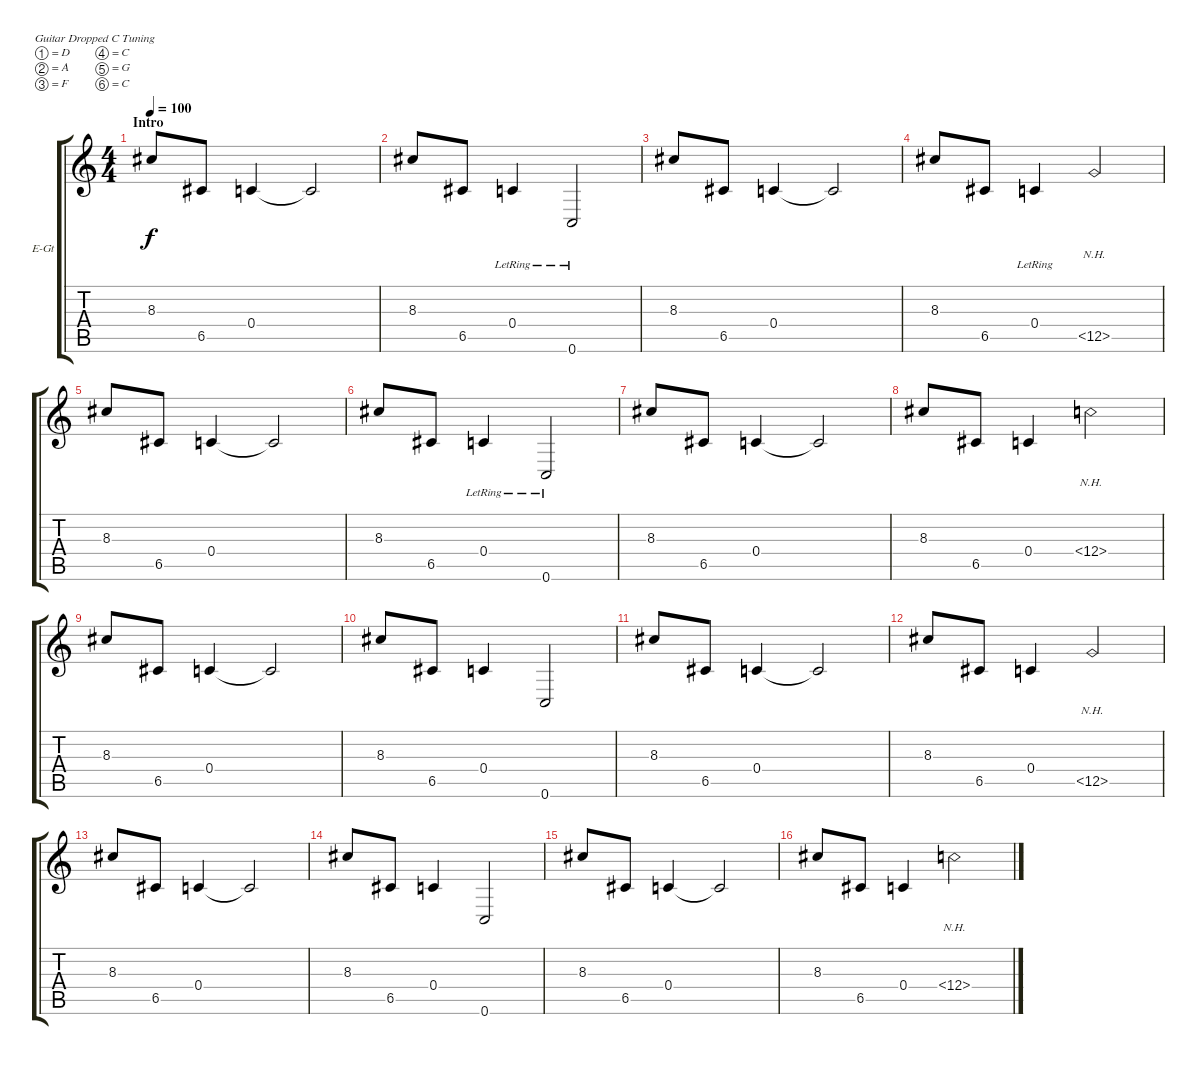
\bracketExtendMode groupsimilarinstruments
\firstSystemTrackNameOrientation horizontal
\otherSystemsTrackNameOrientation horizontal
\track ("Brent Hinds" "E-Gt") {instrument overdrivenguitar}
\staff {score tabs}
\tuning (D4 A3 F3 C3 G2 C2)
\ts (4 4)
\beaming (8 2 2 2 2)
\section ("" "Intro")
\tempo 100
\clef g2
\ks c
8.3.8{dy f instrument overdrivenguitar} 6.5.8 0.4.4 0.4{t}.2 |
8.3.8 6.5.8 0.4{lr}.4 0.6{lr}.2 |
8.3.8 6.5.8 0.4.4 0.4{t}.2 |
8.3.8 6.5.8 0.4{lr}.4 12.5{nh}.2 |
8.3.8 6.5.8 0.4.4 0.4{t}.2 |
8.3.8 6.5.8 0.4{lr}.4 0.6{lr}.2 |
8.3.8 6.5.8 0.4.4 0.4{t}.2 |
8.3.8 6.5.8 0.4.4 12.4{nh}.2 |
8.3.8 6.5.8 0.4.4 0.4{t}.2 |
8.3.8 6.5.8 0.4.4 0.6.2 |
8.3.8 6.5.8 0.4.4 0.4{t}.2 |
8.3.8 6.5.8 0.4.4 12.5{nh}.2 |
8.3.8 6.5.8 0.4.4 0.4{t}.2 |
8.3.8 6.5.8 0.4.4 0.6.2 |
8.3.8 6.5.8 0.4.4 0.4{t}.2 |
8.3.8 6.5.8 0.4.4 12.4{nh}.2
